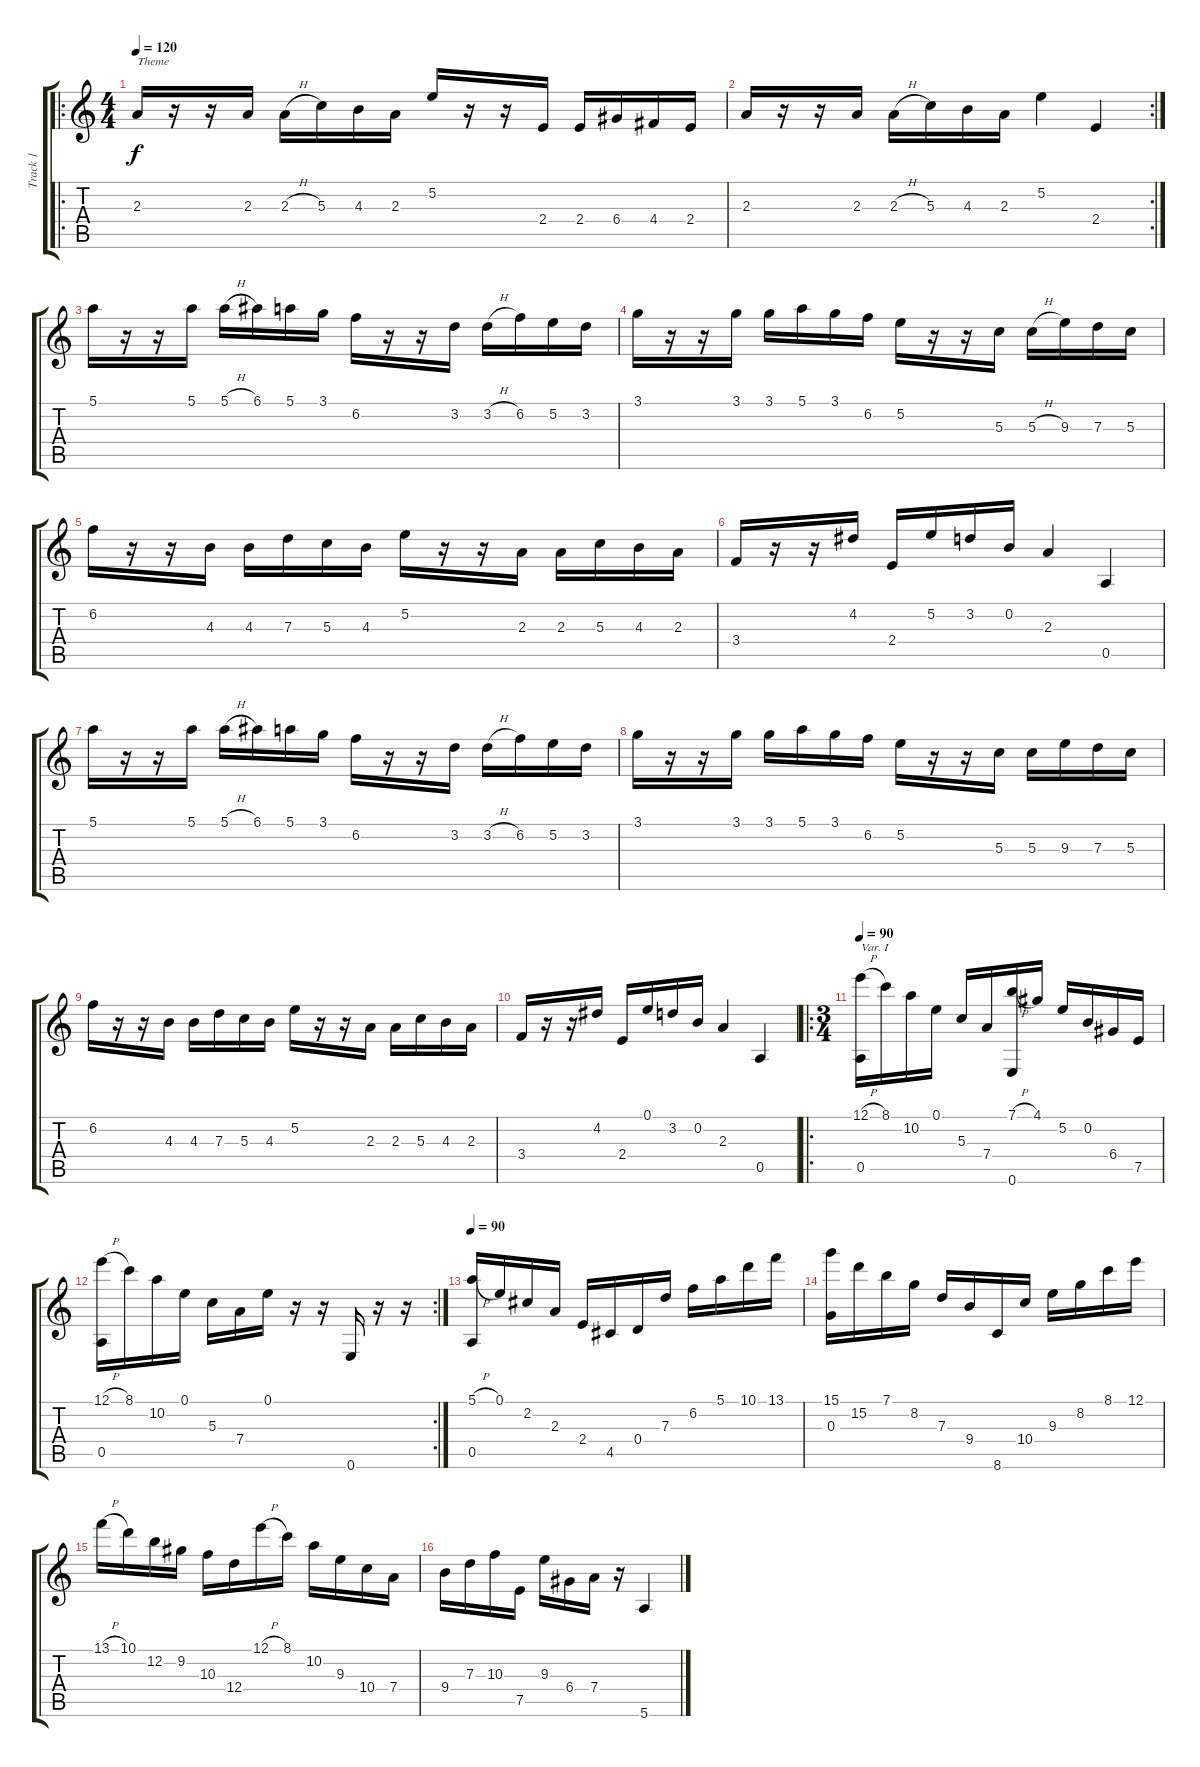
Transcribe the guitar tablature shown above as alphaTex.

\track ("Track 1" "Track 1") {instrument acousticguitarnylon}
\staff {score tabs}
\tuning (E4 B3 G3 D3 A2 E2) {hide}
\ro
\ts (4 4)
\tempo 120
\clef g2
\ks c
2.3.16{txt "Theme" dy f instrument acousticguitarnylon} r.16 r.16 2.3.16 2.3{h}.16 5.3.16 4.3.16 2.3.16 5.2.16 r.16 r.16 2.4.16 2.4.16 6.4.16 4.4.16 2.4.16 |
\rc 2
2.3.16 r.16 r.16 2.3.16 2.3{h}.16 5.3.16 4.3.16 2.3.16 5.2.4 2.4.4 |
5.1.16 r.16 r.16 5.1.16 5.1{h}.16 6.1.16 5.1.16 3.1.16 6.2.16 r.16 r.16 3.2.16 3.2{h}.16 6.2.16 5.2.16 3.2.16 |
3.1.16 r.16 r.16 3.1.16 3.1.16 5.1.16 3.1.16 6.2.16 5.2.16 r.16 r.16 5.3.16 5.3{h}.16 9.3.16 7.3.16 5.3.16 |
6.2.16 r.16 r.16 4.3.16 4.3.16 7.3.16 5.3.16 4.3.16 5.2.16 r.16 r.16 2.3.16 2.3.16 5.3.16 4.3.16 2.3.16 |
3.4.16 r.16 r.16 4.2.16 2.4.16 5.2.16 3.2.16 0.2.16 2.3.4 0.5.4 |
5.1.16 r.16 r.16 5.1.16 5.1{h}.16 6.1.16 5.1.16 3.1.16 6.2.16 r.16 r.16 3.2.16 3.2{h}.16 6.2.16 5.2.16 3.2.16 |
3.1.16 r.16 r.16 3.1.16 3.1.16 5.1.16 3.1.16 6.2.16 5.2.16 r.16 r.16 5.3.16 5.3.16 9.3.16 7.3.16 5.3.16 |
6.2.16 r.16 r.16 4.3.16 4.3.16 7.3.16 5.3.16 4.3.16 5.2.16 r.16 r.16 2.3.16 2.3.16 5.3.16 4.3.16 2.3.16 |
3.4.16 r.16 r.16 4.2.16 2.4.16 0.1.16 3.2.16 0.2.16 2.3.4 0.5.4 |
\ro
\ts (3 4)
\tempo 90
(12.1{h} 0.5).16{txt "Var. I"} 8.1.16 10.2.16 0.1.16 5.3.16 7.4.16 (7.1{h} 0.6).16 4.1.16 5.2.16 0.2.16 6.4.16 7.5.16 |
\rc 2
(12.1{h} 0.5).16 8.1.16 10.2.16 0.1.16 5.3.16 7.4.16 0.1.16 r.16 r.16 0.6.16 r.16 r.16 |
\tempo 90
(5.1{h} 0.5).16 0.1.16 2.2.16 2.3.16 2.4.16 4.5.16 0.4.16 7.3.16 6.2.16 5.1.16 10.1.16 13.1.16 |
(15.1 0.3).16 15.2.16 7.1.16 8.2.16 7.3.16 9.4.16 8.6.16 10.4.16 9.3.16 8.2.16 8.1.16 12.1.16 |
13.1{h}.16 10.1.16 12.2.16 9.2.16 10.3.16 12.4.16 12.1{h}.16 8.1.16 10.2.16 9.3.16 10.4.16 7.4.16 |
9.4.16 7.3.16 10.3.16 7.5.16 9.3.16 6.4.16 7.4.16 r.16 5.6.4
